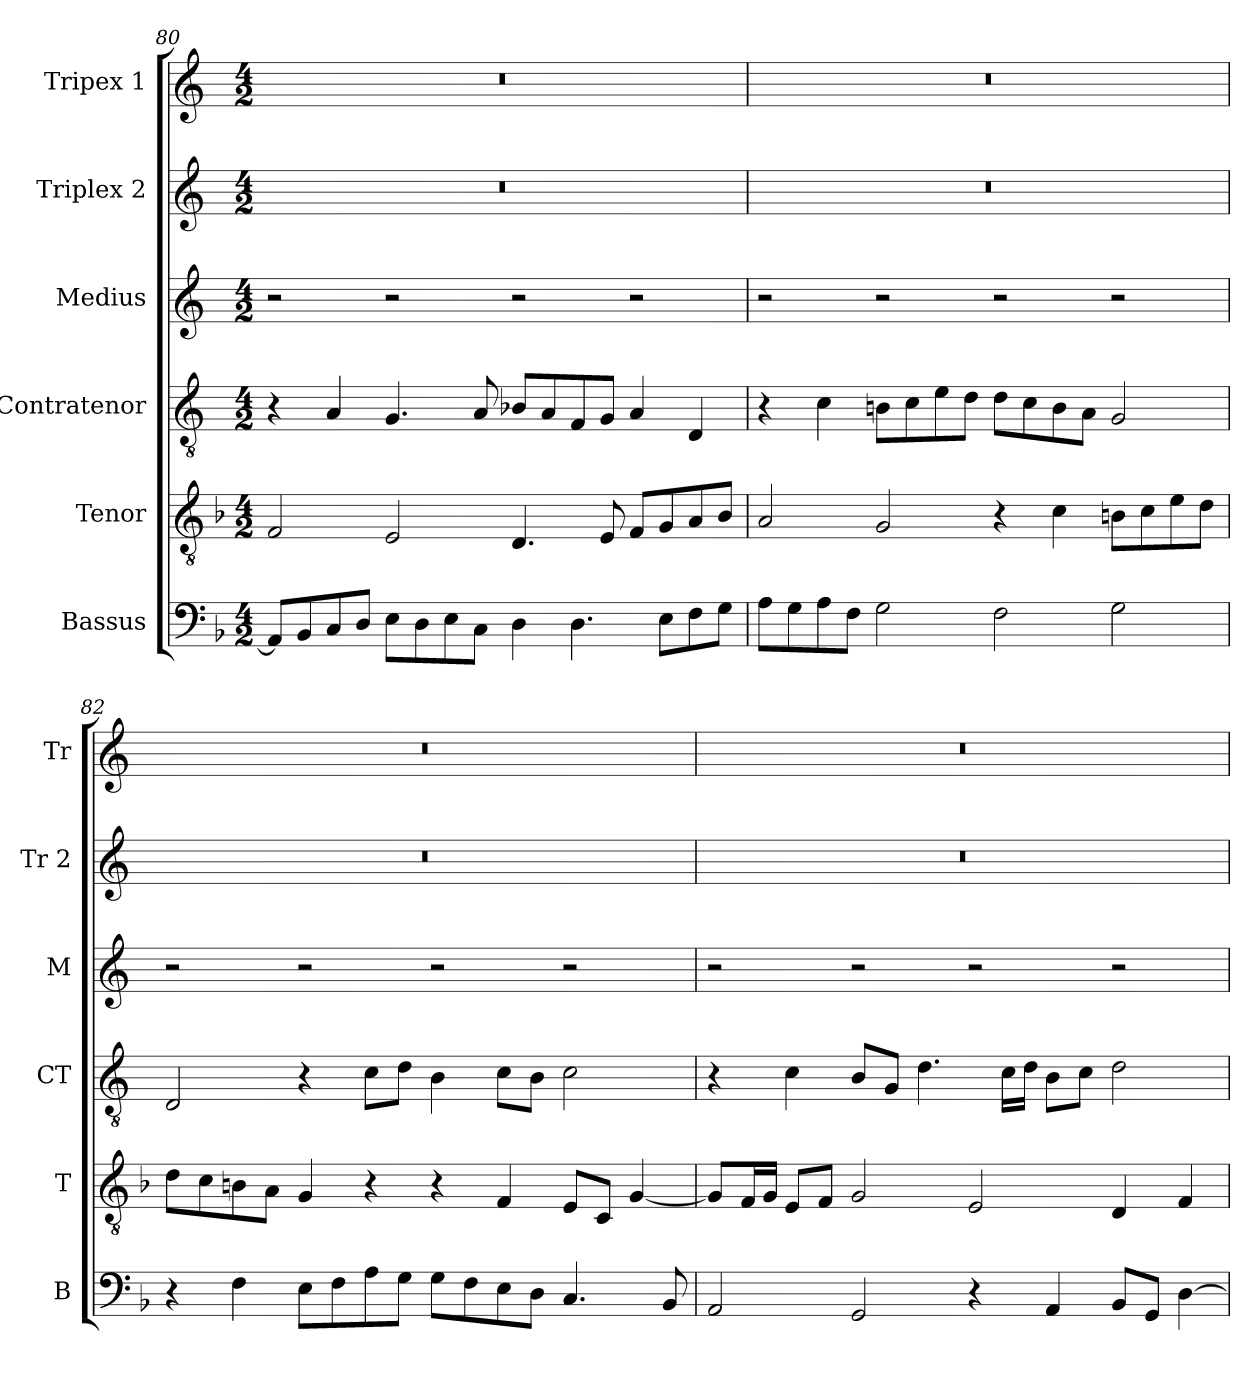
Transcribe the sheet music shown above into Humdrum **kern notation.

**kern	**kern	**kern	**kern	**kern	**kern
*part6	*part5	*part4	*part3	*part2	*part1
*staff6	*staff5	*staff4	*staff3	*staff2	*staff1
*I"Bassus	*I"Tenor	*I"Contratenor	*I"Medius	*I"Triplex 2	*I"Tripex 1
*I'B	*I'T	*I'CT	*I'M	*I'Tr 2	*I'Tr
*clefF4	*clefGv2	*clefGv2	*clefG2	*clefG2	*clefG2
*	*ITrd7c12	*ITrd7c12	*	*	*
*k[b-]	*k[b-]	*k[]	*k[]	*k[]	*k[]
*F:	*F:	*C:	*C:	*C:	*C:
*M4/2	*M4/2	*M4/2	*M4/2	*M4/2	*M4/2
=80	=80	=80	=80	=80	=80
!	!	!	!	!LO:N:vis=1	!LO:N:vis=1
8AAi/L]	2FFi/	4r	2r	0r	0r
8BB-i/	.	.	.	.	.
8Ci/	.	4AAi/	.	.	.
8Di/J	.	.	.	.	.
8Ei\L	2EEi/	4.GGi/	2r	.	.
8Di\	.	.	.	.	.
8Ei\	.	.	.	.	.
8Ci\J	.	8AAi/	.	.	.
4Di\	4.DDi/	8BB-Xi/L	2r	.	.
.	.	8AAi/	.	.	.
4.Di\	.	8FFi/	.	.	.
.	8EEi/	8GGi/J	.	.	.
.	8FFi/L	4AAi/	2r	.	.
8Ei\L	8GGi/	.	.	.	.
8Fi\	8AAi/	4DDi/	.	.	.
8Gi\J	8BB-i/J	.	.	.	.
!!LO:LB:g=z
=81	=81	=81	=81	=81	=81
!	!	!	!	!LO:N:vis=1	!LO:N:vis=1
8Ai\L	2AAi/	4r	2r	0r	0r
8Gi\	.	.	.	.	.
8Ai\	.	4Ci\	.	.	.
8Fi\J	.	.	.	.	.
2Gi\	2GGi/	8BBni\L	2r	.	.
.	.	8Ci\	.	.	.
.	.	8Ei\	.	.	.
.	.	8Di\J	.	.	.
2Fi\	4r	8Di\L	2r	.	.
.	.	8Ci\	.	.	.
.	4Ci\	8BBi\	.	.	.
.	.	8AAi\J	.	.	.
2Gi\	8BBni\L	2GGi/	2r	.	.
.	8Ci\	.	.	.	.
.	8Ei\	.	.	.	.
.	8Di\J	.	.	.	.
=82	=82	=82	=82	=82	=82
!	!	!	!	!LO:N:vis=1	!LO:N:vis=1
4r	8Di\L	2DDi/	2r	0r	0r
.	8Ci\	.	.	.	.
4Fi\	8BBni\	.	.	.	.
.	8AAi\J	.	.	.	.
8Ei\L	4GGi/	4r	2r	.	.
8Fi\	.	.	.	.	.
8Ai\	4r	8Ci\L	.	.	.
8Gi\J	.	8Di\J	.	.	.
8Gi\L	4r	4BBi\	2r	.	.
8Fi\	.	.	.	.	.
8Ei\	4FFi/	8Ci\L	.	.	.
8Di\J	.	8BBi\J	.	.	.
4.Ci/	8EEi/L	2Ci\	2r	.	.
.	8CCi/J	.	.	.	.
.	[<4GGi/	.	.	.	.
8BB-i/	.	.	.	.	.
!!LO:LB:g=z
=83	=83	=83	=83	=83	=83
!	!	!	!	!LO:N:vis=1	!LO:N:vis=1
2AAi/	8GGi/L]	4r	2r	0r	0r
.	16FFi/L	.	.	.	.
.	16GGi/JJ	.	.	.	.
.	8EEi/L	4Ci\	.	.	.
.	8FFi/J	.	.	.	.
2GGi/	2GGi/	8BBi/L	2r	.	.
.	.	8GGi/J	.	.	.
.	.	4.Di\	.	.	.
4r	2EEi/	.	2r	.	.
.	.	16Ci\LL	.	.	.
.	.	16Di\JJ	.	.	.
4AAi/	.	8BBi\L	.	.	.
.	.	8Ci\J	.	.	.
8BB-i/L	4DDi/	2Di\	2r	.	.
8GGi/J	.	.	.	.	.
[>4Di\	4FFi/	.	.	.	.
=	=	=	=	=	=
*-	*-	*-	*-	*-	*-
